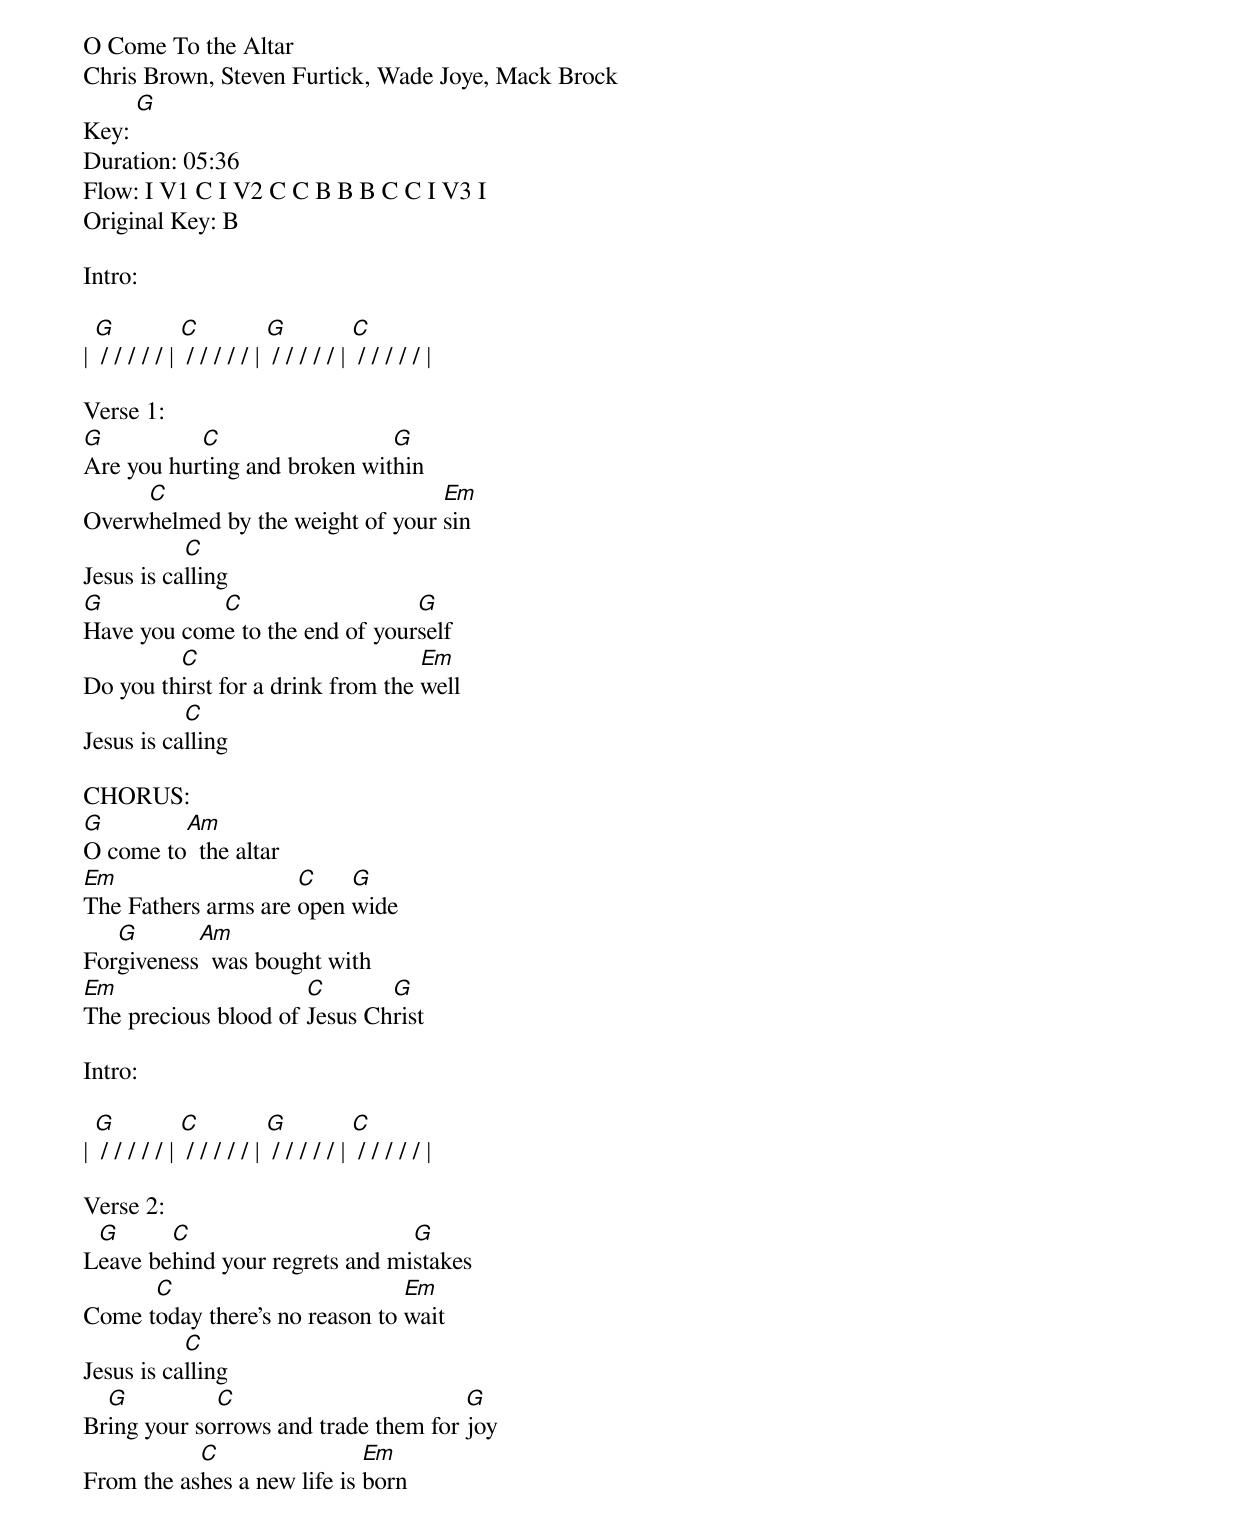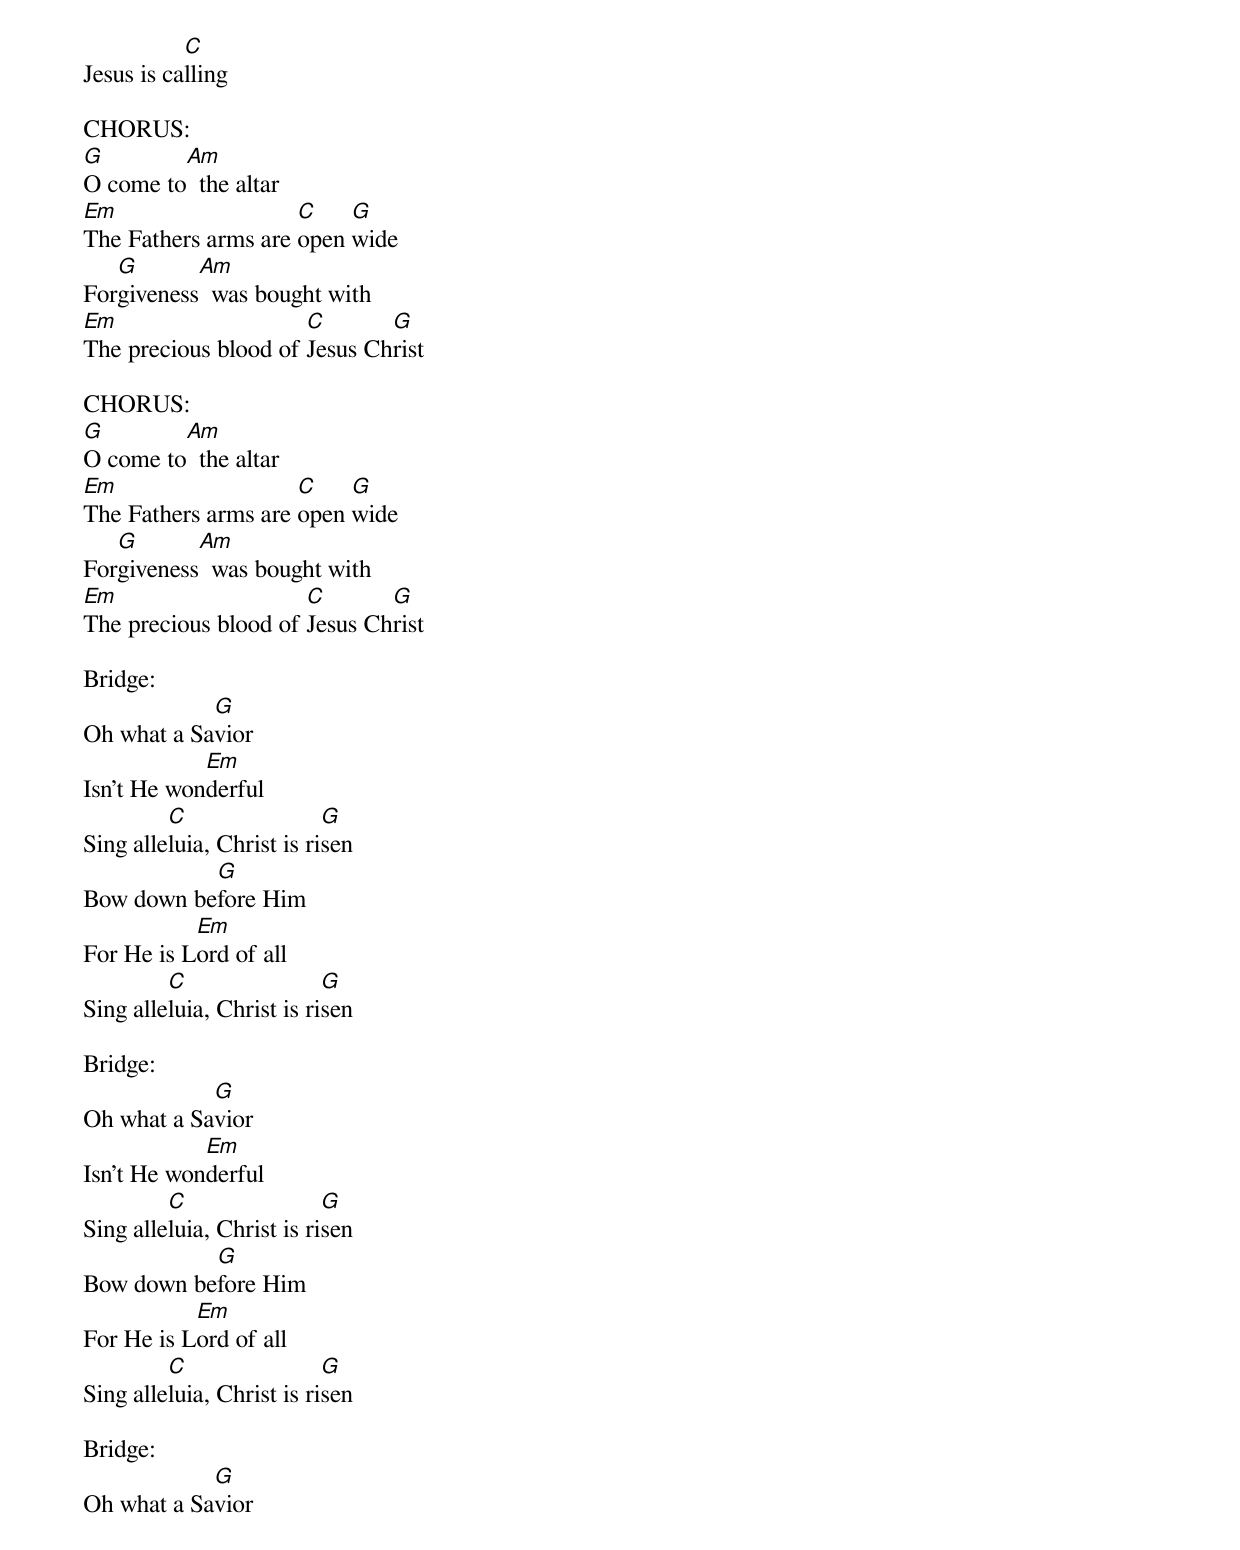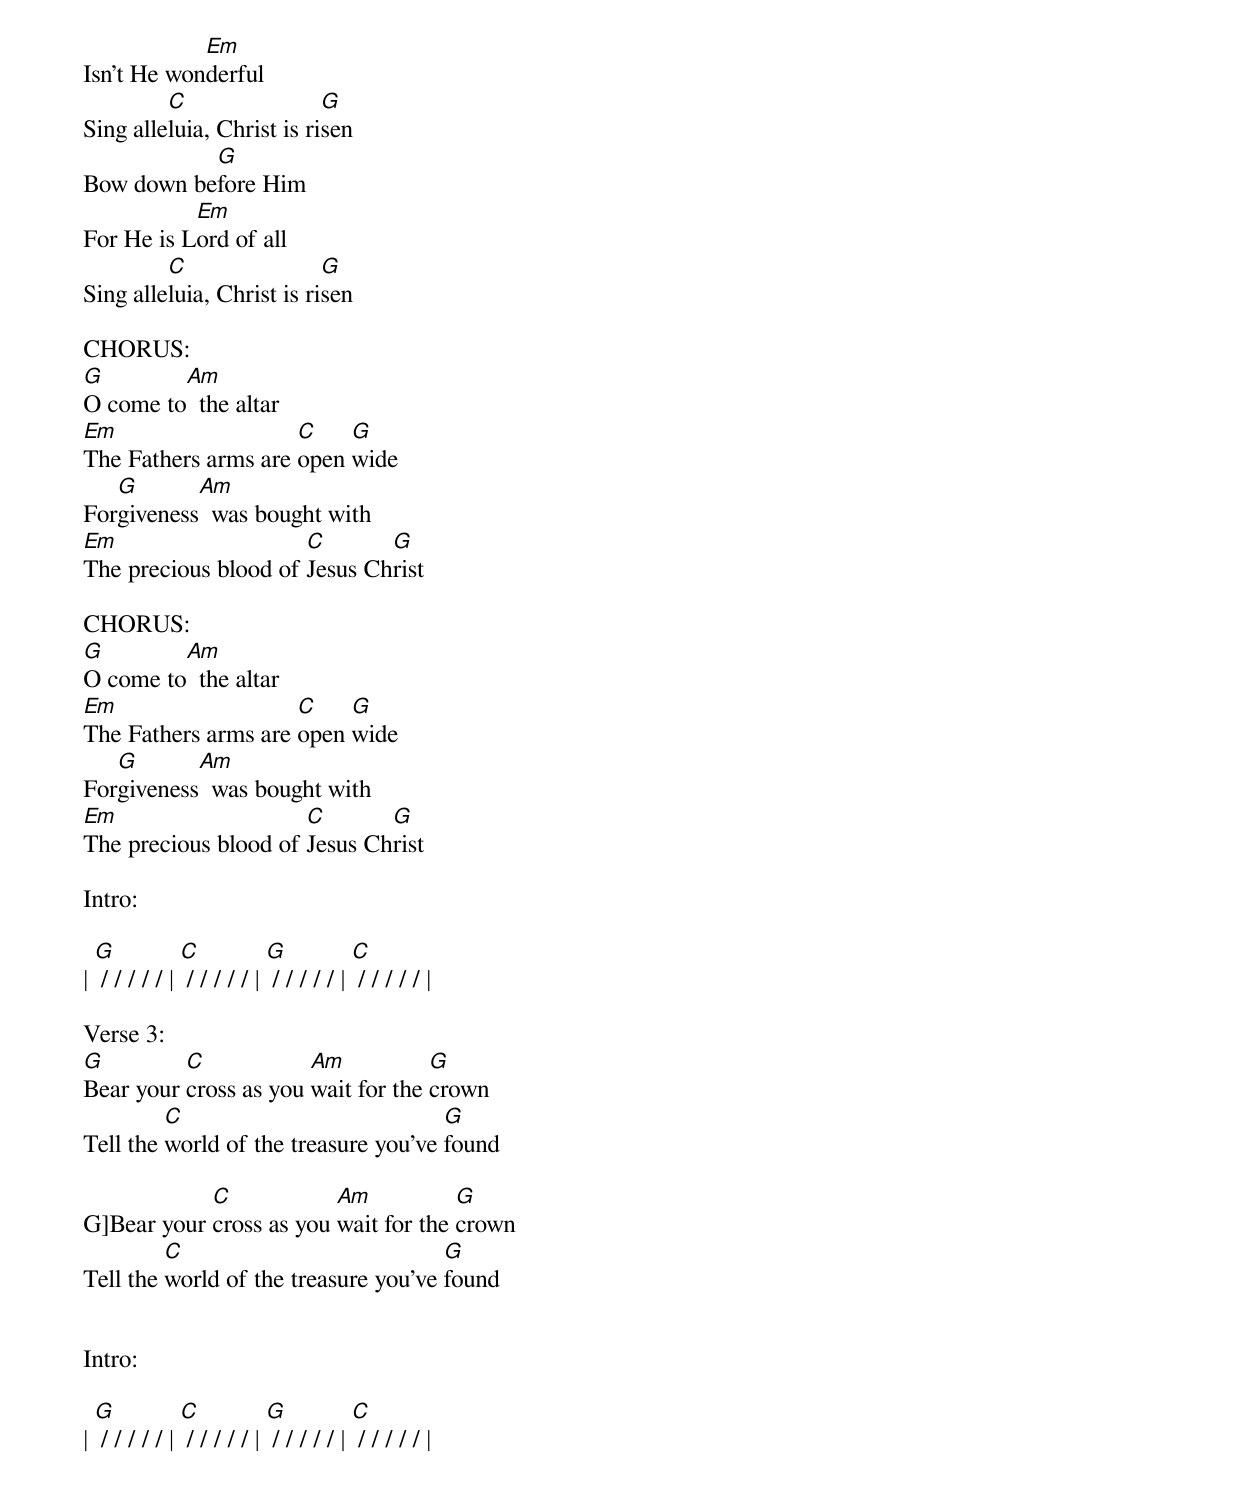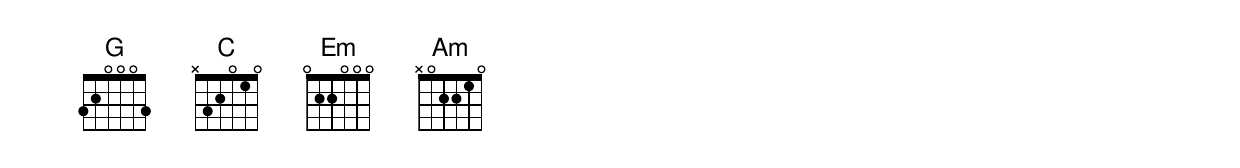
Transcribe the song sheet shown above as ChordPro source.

O Come To the Altar
Chris Brown, Steven Furtick, Wade Joye, Mack Brock
Key: [G]
Duration: 05:36
Flow: I V1 C I V2 C C B B B C C I V3 I
Original Key: B

Intro:

| [G] / / / / / | [C] / / / / / | [G] / / / / / | [C] / / / / / |

Verse 1:
[G]Are you hur[C]ting and broken wit[G]hin
Overw[C]helmed by the weight of your [Em]sin
Jesus is ca[C]lling
[G]Have you com[C]e to the end of your[G]self
Do you th[C]irst for a drink from the [Em]well
Jesus is ca[C]lling

CHORUS:
[G]O come to[Am]  the altar
[Em]The Fathers arms are [C]open [G]wide
For[G]giveness[Am]  was bought with
[Em]The precious blood of [C]Jesus Ch[G]rist

Intro:

| [G] / / / / / | [C] / / / / / | [G] / / / / / | [C] / / / / / |

Verse 2:
L[G]eave be[C]hind your regrets and mi[G]stakes
Come t[C]oday there’s no reason to [Em]wait
Jesus is ca[C]lling
Br[G]ing your so[C]rrows and trade them for [G]joy
From the as[C]hes a new life is [Em]born
Jesus is ca[C]lling

CHORUS:
[G]O come to[Am]  the altar
[Em]The Fathers arms are [C]open [G]wide
For[G]giveness[Am]  was bought with
[Em]The precious blood of [C]Jesus Ch[G]rist

CHORUS:
[G]O come to[Am]  the altar
[Em]The Fathers arms are [C]open [G]wide
For[G]giveness[Am]  was bought with
[Em]The precious blood of [C]Jesus Ch[G]rist

Bridge:
Oh what a Sa[G]vior
Isn't He won[Em]derful
Sing alle[C]luia, Christ is ri[G]sen
Bow down be[G]fore Him
For He is L[Em]ord of all
Sing alle[C]luia, Christ is ri[G]sen

Bridge:
Oh what a Sa[G]vior
Isn't He won[Em]derful
Sing alle[C]luia, Christ is ri[G]sen
Bow down be[G]fore Him
For He is L[Em]ord of all
Sing alle[C]luia, Christ is ri[G]sen

Bridge:
Oh what a Sa[G]vior
Isn't He won[Em]derful
Sing alle[C]luia, Christ is ri[G]sen
Bow down be[G]fore Him
For He is L[Em]ord of all
Sing alle[C]luia, Christ is ri[G]sen

CHORUS:
[G]O come to[Am]  the altar
[Em]The Fathers arms are [C]open [G]wide
For[G]giveness[Am]  was bought with
[Em]The precious blood of [C]Jesus Ch[G]rist

CHORUS:
[G]O come to[Am]  the altar
[Em]The Fathers arms are [C]open [G]wide
For[G]giveness[Am]  was bought with
[Em]The precious blood of [C]Jesus Ch[G]rist

Intro:

| [G] / / / / / | [C] / / / / / | [G] / / / / / | [C] / / / / / |

Verse 3:
[G]Bear your [C]cross as you [Am]wait for the [G]crown
Tell the [C]world of the treasure you’ve [G]found

G]Bear your [C]cross as you [Am]wait for the [G]crown
Tell the [C]world of the treasure you’ve [G]found


Intro:

| [G] / / / / / | [C] / / / / / | [G] / / / / / | [C] / / / / / |
